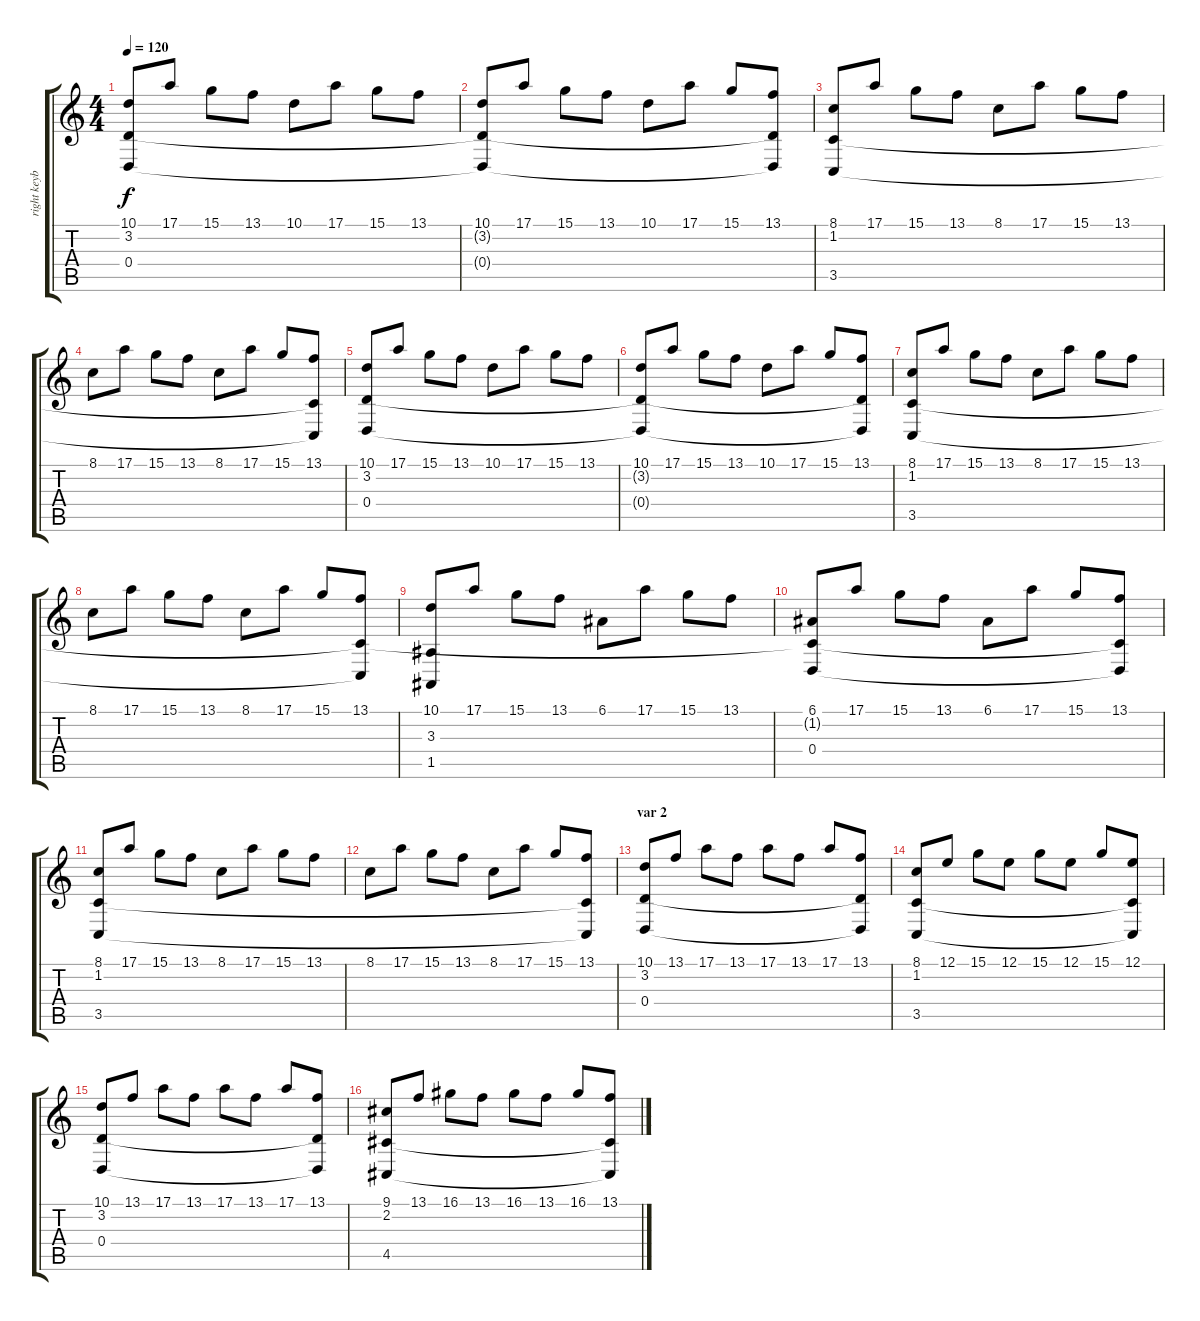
\track ("right keyboard hand (piano) - Alex" "right keyb") {instrument acousticgrandpiano}
\staff {score tabs}
\tuning (E4 B3 G3 D3 A2 E2) {hide}
\ts (4 4)
\tempo 120
\clef g2
\ks c
(10.1 3.2 0.4).8{dy f} 17.1.8 15.1.8 13.1.8 10.1.8 17.1.8 15.1.8 13.1.8 |
(10.1 3.2{t} 0.4{t}).8 17.1.8 15.1.8 13.1.8 10.1.8 17.1.8 15.1.8 (13.1 3.2{t} 0.4{t}).8 |
(8.1 1.2 3.5).8 17.1.8 15.1.8 13.1.8 8.1.8 17.1.8 15.1.8 13.1.8 |
8.1.8 17.1.8 15.1.8 13.1.8 8.1.8 17.1.8 15.1.8 (13.1 1.2{t} 3.5{t}).8 |
(10.1 3.2 0.4).8 17.1.8 15.1.8 13.1.8 10.1.8 17.1.8 15.1.8 13.1.8 |
(10.1 3.2{t} 0.4{t}).8 17.1.8 15.1.8 13.1.8 10.1.8 17.1.8 15.1.8 (13.1 3.2{t} 0.4{t}).8 |
(8.1 1.2 3.5).8 17.1.8 15.1.8 13.1.8 8.1.8 17.1.8 15.1.8 13.1.8 |
8.1.8 17.1.8 15.1.8 13.1.8 8.1.8 17.1.8 15.1.8 (13.1 1.2{t} 3.5{t}).8 |
(10.1 3.3 1.5).8 17.1.8 15.1.8 13.1.8 6.1.8 17.1.8 15.1.8 13.1.8 |
(6.1 1.2{t} 0.4).8 17.1.8 15.1.8 13.1.8 6.1.8 17.1.8 15.1.8 (13.1 1.2{t} 0.4{t}).8 |
(8.1 1.2 3.5).8 17.1.8 15.1.8 13.1.8 8.1.8 17.1.8 15.1.8 13.1.8 |
8.1.8 17.1.8 15.1.8 13.1.8 8.1.8 17.1.8 15.1.8 (13.1 1.2{t} 3.5{t}).8 |
\section ("" "var 2")
(10.1 3.2 0.4).8 13.1.8 17.1.8 13.1.8 17.1.8 13.1.8 17.1.8 (13.1 3.2{t} 0.4{t}).8 |
(8.1 1.2 3.5).8 12.1.8 15.1.8 12.1.8 15.1.8 12.1.8 15.1.8 (12.1 1.2{t} 3.5{t}).8 |
(10.1 3.2 0.4).8 13.1.8 17.1.8 13.1.8 17.1.8 13.1.8 17.1.8 (13.1 3.2{t} 0.4{t}).8 |
(9.1 2.2 4.5).8 13.1.8 16.1.8 13.1.8 16.1.8 13.1.8 16.1.8 (13.1 2.2{t} 4.5{t}).8
